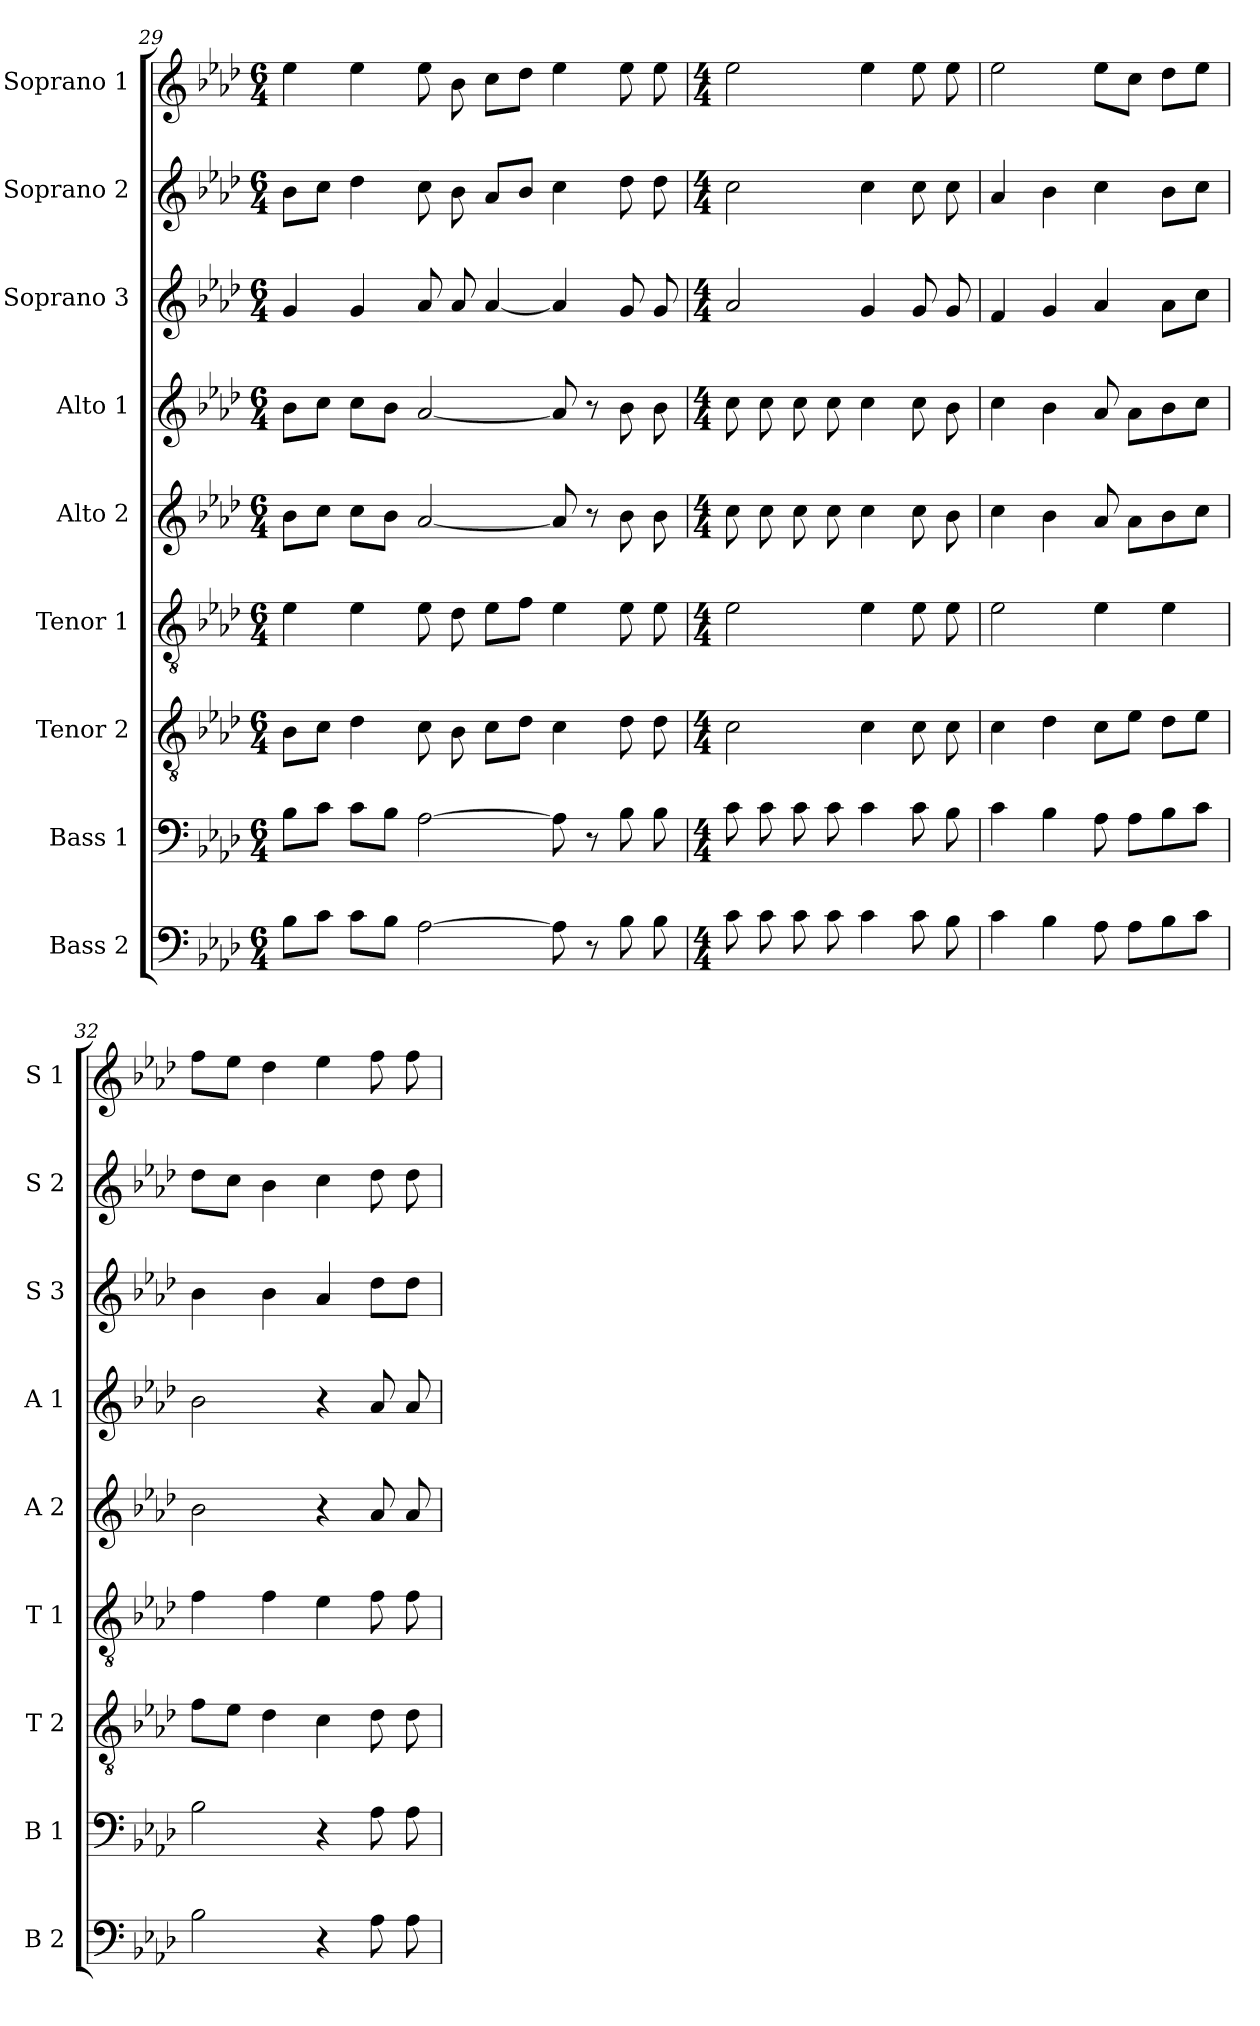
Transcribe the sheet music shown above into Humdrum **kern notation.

**kern	**kern	**kern	**kern	**kern	**kern	**kern	**kern	**kern
*part9	*part8	*part7	*part6	*part5	*part4	*part3	*part2	*part1
*staff9	*staff8	*staff7	*staff6	*staff5	*staff4	*staff3	*staff2	*staff1
*I"Bass 2	*I"Bass 1	*I"Tenor 2	*I"Tenor 1	*I"Alto 2	*I"Alto 1	*I"Soprano 3	*I"Soprano 2	*I"Soprano 1
*I'B 2	*I'B 1	*I'T 2	*I'T 1	*I'A 2	*I'A 1	*I'S 3	*I'S 2	*I'S 1
*clefF4	*clefF4	*clefGv2	*clefGv2	*clefG2	*clefG2	*clefG2	*clefG2	*clefG2
*k[b-e-a-d-]	*k[b-e-a-d-]	*k[b-e-a-d-]	*k[b-e-a-d-]	*k[b-e-a-d-]	*k[b-e-a-d-]	*k[b-e-a-d-]	*k[b-e-a-d-]	*k[b-e-a-d-]
*A-:	*A-:	*A-:	*A-:	*A-:	*A-:	*A-:	*A-:	*A-:
*M6/4	*M6/4	*M6/4	*M6/4	*M6/4	*M6/4	*M6/4	*M6/4	*M6/4
=29	=29	=29	=29	=29	=29	=29	=29	=29
8B-L	8B-L	8B-L	4e-	8b-L	8b-L	4g	8b-L	4ee-
8cJ	8cJ	8cJ	.	8ccJ	8ccJ	.	8ccJ	.
8cL	8cL	4d-	4e-	8ccL	8ccL	4g	4dd-	4ee-
8B-J	8B-J	.	.	8b-J	8b-J	.	.	.
[2A-	[2A-	8c	8e-	[2a-	[2a-	8a-	8cc	8ee-
.	.	8B-	8d-	.	.	8a-	8b-	8b-
.	.	8cL	8e-L	.	.	[4a-	8a-L	8ccL
.	.	8d-J	8fJ	.	.	.	8b-J	8dd-J
8A-]	8A-]	4c	4e-	8a-]	8a-]	4a-]	4cc	4ee-
8r	8r	.	.	8r	8r	.	.	.
8B-	8B-	8d-	8e-	8b-	8b-	8g	8dd-	8ee-
8B-	8B-	8d-	8e-	8b-	8b-	8g	8dd-	8ee-
=30	=30	=30	=30	=30	=30	=30	=30	=30
*M4/4	*M4/4	*M4/4	*M4/4	*M4/4	*M4/4	*M4/4	*M4/4	*M4/4
8c	8c	2c	2e-	8cc	8cc	2a-	2cc	2ee-
8c	8c	.	.	8cc	8cc	.	.	.
8c	8c	.	.	8cc	8cc	.	.	.
8c	8c	.	.	8cc	8cc	.	.	.
4c	4c	4c	4e-	4cc	4cc	4g	4cc	4ee-
8c	8c	8c	8e-	8cc	8cc	8g	8cc	8ee-
8B-	8B-	8c	8e-	8b-	8b-	8g	8cc	8ee-
=31	=31	=31	=31	=31	=31	=31	=31	=31
4c	4c	4c	2e-	4cc	4cc	4f	4a-	2ee-
4B-	4B-	4d-	.	4b-	4b-	4g	4b-	.
8A-	8A-	8cL	4e-	8a-	8a-	4a-	4cc	8ee-L
8A-L	8A-L	8e-J	.	8a-L	8a-L	.	.	8ccJ
8B-	8B-	8d-L	4e-	8b-	8b-	8a-L	8b-L	8dd-L
8cJ	8cJ	8e-J	.	8ccJ	8ccJ	8ccJ	8ccJ	8ee-J
=32	=32	=32	=32	=32	=32	=32	=32	=32
2B-	2B-	8fL	4f	2b-	2b-	4b-	8dd-L	8ffL
.	.	8e-J	.	.	.	.	8ccJ	8ee-J
.	.	4d-	4f	.	.	4b-	4b-	4dd-
4r	4r	4c	4e-	4r	4r	4a-	4cc	4ee-
8A-	8A-	8d-	8f	8a-	8a-	8dd-L	8dd-	8ff
8A-	8A-	8d-	8f	8a-	8a-	8dd-J	8dd-	8ff
=	=	=	=	=	=	=	=	=
*-	*-	*-	*-	*-	*-	*-	*-	*-
